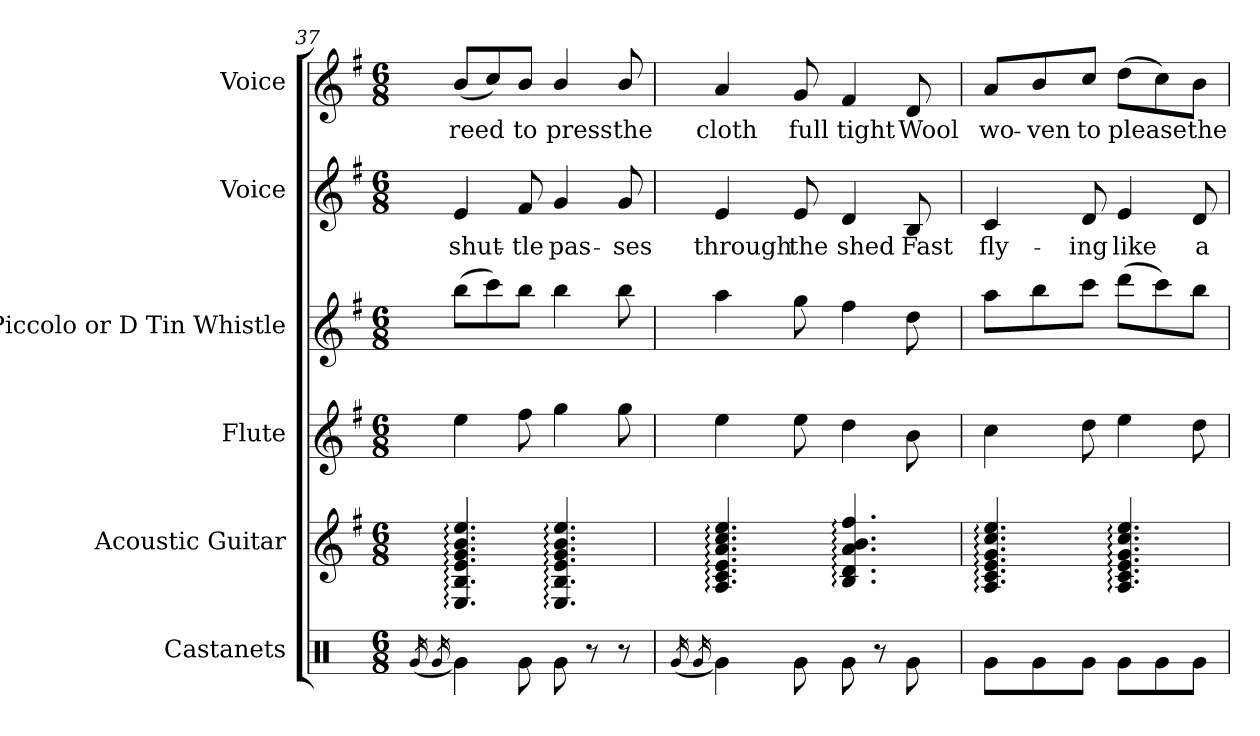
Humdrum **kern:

**kern	**kern	**kern	**kern	**kern	**text	**kern	**text
*part6	*part5	*part4	*part3	*part2	*part2	*part1	*part1
*staff6	*staff5	*staff4	*staff3	*staff2	*staff2	*staff1	*staff1
*I"Castanets	*I"Acoustic Guitar	*I"Flute	*I"Piccolo or   D Tin Whistle	*I"Voice	*	*I"Voice	*
*I'Cast.	*I'A. Gtr.	*I'Fl.	*I'Picc.	*I'Voice	*	*I'Voice	*
*clefX	*clefG2	*clefG2	*clefG2	*clefG2	*	*clefG2	*
*	*ITrd7c12	*	*ITrd-7c-12	*	*	*	*
*k[]	*k[f#]	*k[f#]	*k[f#]	*k[f#]	*	*k[f#]	*
*C:	*G:	*G:	*G:	*G:	*	*G:	*
*M6/8	*M6/8	*M6/8	*M6/8	*M6/8	*	*M6/8	*
=37	=37	=37	=37	=37	=37	=37	=37
(16qRgi/	.	.	.	.	.	.	.
16qRgi/	.	.	.	.	.	.	.
!	!	!	!	!	!LO:LY:b:color=#000000	!	!
!	!	!	!	!	!	!	!LO:LY:b:color=#000000
4Rgi\)	4.EEi/: 4.BBi: 4.Ei: 4.Gi: 4.Bi: 4.ei:	4eei\	(8bbbi\L	4ei/	shut-	(8bi/L	reed
.	.	.	8cccci\)	.	.	8cci/)	.
!	!	!	!	!	!LO:LY:b:color=#000000	!	!
!	!	!	!	!	!	!	!LO:LY:b:color=#000000
8Rgi\	.	8ff#i\	8bbbi\J	8f#i/	-tle	8bi/J	to
!	!	!	!	!	!LO:LY:b:color=#000000	!	!
!	!	!	!	!	!	!	!LO:LY:b:color=#000000
8Rgi\	4.EEi/: 4.BBi: 4.Ei: 4.Gi: 4.Bi: 4.ei:	4ggi\	4bbbi\	4gi/	pas-	4bi/	press
8r	.	.	.	.	.	.	.
!	!	!	!	!	!LO:LY:b:color=#000000	!	!
!	!	!	!	!	!	!	!LO:LY:b:color=#000000
8r	.	8ggi\	8bbbi\	8gi/	-ses	8bi/	the
!!LO:LB:g=z
=38	=38	=38	=38	=38	=38	=38	=38
(16qRgi/	.	.	.	.	.	.	.
16qRgi/	.	.	.	.	.	.	.
!	!	!	!	!	!LO:LY:b:color=#000000	!	!
!	!	!	!	!	!	!	!LO:LY:b:color=#000000
4Rgi\)	4.AAi/: 4.Ci: 4.Ei: 4.Ai: 4.ci: 4.ei:	4eei\	4aaai\	4ei/	through	4ai/	cloth
!	!	!	!	!	!LO:LY:b:color=#000000	!	!
!	!	!	!	!	!	!	!LO:LY:b:color=#000000
8Rgi\	.	8eei\	8gggi\	8ei/	the	8gi/	full
!	!	!	!	!	!LO:LY:b:color=#000000	!	!
!	!	!	!	!	!	!	!LO:LY:b:color=#000000
8Rgi\	4.BBi/: 4.Di: 4.Ai: 4.Bi: 4.f#i:	4ddi\	4fff#i\	4di/	shed	4f#i/	tight
8r	.	.	.	.	.	.	.
!	!	!	!	!	!LO:LY:b:color=#000000	!	!
!	!	!	!	!	!	!	!LO:LY:b:color=#000000
8Rgi\	.	8bi\	8dddi\	8Bi/	Fast	8di/	Wool
=39	=39	=39	=39	=39	=39	=39	=39
!	!	!	!	!	!LO:LY:b:color=#000000	!	!
!	!	!	!	!	!	!	!LO:LY:b:color=#000000
8Rgi\L	4.AAi/: 4.Ci: 4.Ei: 4.Gi: 4.ci: 4.ei:	4cci\	8aaai\L	4ci/	fly-	8ai/L	wo-
!	!	!	!	!	!	!	!LO:LY:b:color=#000000
8Rgi\	.	.	8bbbi\	.	.	8bi/	-ven
!	!	!	!	!	!LO:LY:b:color=#000000	!	!
!	!	!	!	!	!	!	!LO:LY:b:color=#000000
8Rgi\J	.	8ddi\	8cccci\J	8di/	-ing	8cci/J	to
!	!	!	!	!	!LO:LY:b:color=#000000	!	!
!	!	!	!	!	!	!	!LO:LY:b:color=#000000
8Rgi\L	4.AAi/: 4.Ci: 4.Ei: 4.Gi: 4.ci: 4.ei:	4eei\	(8ddddi\L	4ei/	like	(8ddi\L	please
8Rgi\	.	.	8cccci\)	.	.	8cci\)	.
!	!	!	!	!	!LO:LY:b:color=#000000	!	!
!	!	!	!	!	!	!	!LO:LY:b:color=#000000
8Rgi\J	.	8ddi\	8bbbi\J	8di/	a	8bi\J	the
=	=	=	=	=	=	=	=
*-	*-	*-	*-	*-	*-	*-	*-
